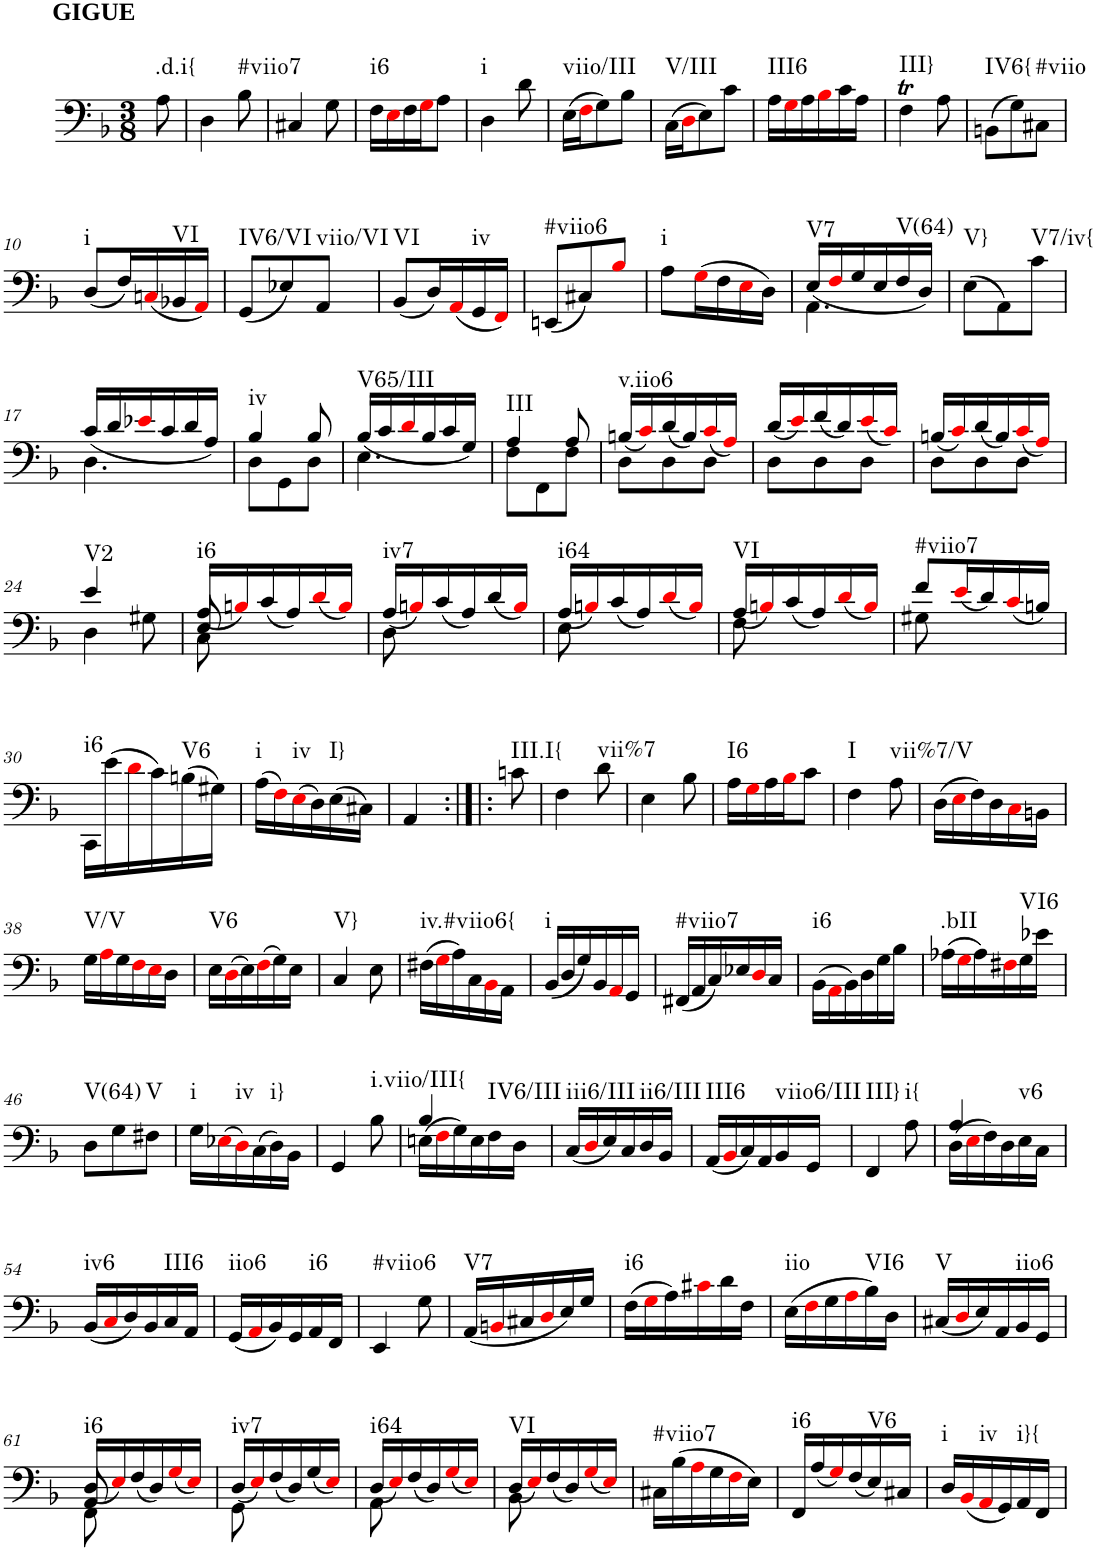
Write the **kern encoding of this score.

**kern	**harte
*part1	*part1
*staff1	*
*I"Piano	*
*I'Pno.	*
*clefF4	*
*k[b-]	*
*M3/8	*
=	=
!LO:TX:a:B:t=GIGUE	!LO:H:kt=.d.i{
8A\	N
=1	=1
4D\	.
!	!LO:H:kt=#viio7
8B-\	N
=2	=2
4C#X/	.
8G\	.
=3	=3
!	!LO:H:kt=i6
16F\LL	N
16Ei\	.
16F\	.
16Gi\J	.
8A\J	.
=4	=4
!	!LO:H:kt=i
4D\	N
8d\	.
=5	=5
!	!LO:H:kt=viio/III
(16E\LL	N
16Fi\J	.
8G\)	.
8B-\J	.
=6	=6
!	!LO:H:kt=V/III
(16C\LL	N
16Di\J	.
8E\)	.
8c\J	.
=7	=7
!	!LO:H:kt=III6
16A\LL	N
16Gi\	.
16A\	.
16B-i\	.
16c\	.
16A\JJ	.
=8	=8
!	!LO:H:kt=III}
4FT\	N
8A\	.
=9	=9
!	!LO:H:kt=IV6{
(8BBn\L	N
8G\)	.
!	!LO:H:kt=#viio
8C#X\J	N
!!LO:LB:g=z
=10	=10
!	!LO:H:kt=i
(8D/L	N
16F/L)	.
(16Cni/	.
!	!LO:H:kt=VI
16BB-X/	N
16AAi/JJ)	.
=11	=11
!	!LO:H:kt=IV6/VI
(8GG/L	N
8E-X/)	.
!	!LO:H:kt=viio/VI
8AA/J	N
=12	=12
!	!LO:H:kt=VI
(8BB-/L	N
16D/L)	.
(16AAi/	.
!	!LO:H:kt=iv
16GG/	N
16FFi/JJ)	.
=13	=13
!	!LO:H:kt=#viio6
(8EEn/L	N
8C#X/)	.
8B-i/J	.
=14	=14
!	!LO:H:kt=i
8A\L	N
(16Gi\L	.
16F\	.
16Ei\	.
16D\JJ)	.
=15	=15
*^	*
!	!	!LO:H:kt=V7
(<16E/LL	4.AA\	N
16Fi/	.	.
16G/	.	.
16E/	.	.
!	!	!LO:H:kt=V(64)
16F/	.	N
16D/JJ)	.	.
*v	*v	*
=16	=16
!	!LO:H:kt=V}
(8E\L	N
8AA\)	.
!	!LO:H:kt=V7/iv{
8c\J	N
!!LO:LB:g=z
=17	=17
*^	*
(<16c/LL	4.D\	.
16d/	.	.
16e-Xi/	.	.
16c/	.	.
16d/	.	.
16A/JJ)	.	.
=18	=18	=18
!	!	!LO:H:kt=iv
4B-/	8D\L	N
.	8GG\	.
8B-/	8D\J	.
=19	=19	=19
!	!	!LO:H:kt=V65/III
(<16B-/LL	4.E\	N
16c/	.	.
16di/	.	.
16B-/	.	.
16c/	.	.
16G/JJ)	.	.
=20	=20	=20
!	!	!LO:H:kt=III
4A/	8F\L	N
.	8FF\	.
8A/	8F\J	.
=21	=21	=21
!	!	!LO:H:kt=v.iio6
(<16Bn/LL	8D\L	N
16ci/)	.	.
(<16d/	8D\	.
16B/)	.	.
(<16ci/	8D\J	.
16Ai/JJ)	.	.
=22	=22	=22
(<16d/LL	8D\L	.
16ei/)	.	.
(<16f/	8D\	.
16d/)	.	.
(<16ei/	8D\J	.
16ci/JJ)	.	.
=23	=23	=23
(<16Bn/LL	8D\L	.
16ci/)	.	.
(<16d/	8D\	.
16B/)	.	.
(<16ci/	8D\J	.
16Ai/JJ)	.	.
!!LO:LB:g=z	!!
=24	=24	=24
!	!	!LO:H:kt=V2
4D\	4e/	N
8G#X\	8ryy	.
=25	=25	=25
*	*^	*
!	!	!	!LO:H:kt=i6
(<16A/LL	8C\	8E/	N
16Bni/)	.	.	.
(<16c/	4ryy	4ryy	.
16A/)	.	.	.
(<16di/	.	.	.
16Bi/JJ)	.	.	.
*	*v	*v	*
=26	=26	=26
!	!	!LO:H:kt=iv7
(<16A/LL	8D\	N
16Bni/)	.	.
(<16c/	4ryy	.
16A/)	.	.
(<16d/	.	.
16Bi/JJ)	.	.
=27	=27	=27
!	!	!LO:H:kt=i64
(<16A/LL	8E\	N
16Bni/)	.	.
(<16c/	4ryy	.
16A/)	.	.
(<16di/	.	.
16Bi/JJ)	.	.
=28	=28	=28
!	!	!LO:H:kt=VI
(<16A/LL	8F\	N
16Bni/)	.	.
(<16c/	4ryy	.
16A/)	.	.
(<16di/	.	.
16Bi/JJ)	.	.
=29	=29	=29
!	!	!LO:H:kt=#viio7
8f/L	8G#X\	N
(16ei/L	4ryy	.
16d/)	.	.
(16ci/	.	.
16Bn/JJ)	.	.
*v	*v	*
!!LO:LB:g=z
=30	=30
!	!LO:H:kt=i6
16CC\LL	N
(16e\	.
16di\	.
16c\)	.
!	!LO:H:kt=V6
(16Bn\	N
16G#X\JJ)	.
=31	=31
!	!LO:H:kt=i
(16A\LL	N
16Fi\)	.
!	!LO:H:kt=iv
(16Ei\	N
16D\)	.
!	!LO:H:kt=I}
(16E\	N
16C#X\JJ)	.
=32	=32
4AA/	.
=32X1:|!|:	=32X1:|!|:
!	!LO:H:kt=III.I{
8cn\	N
=33	=33
4F\	.
!	!LO:H:kt=vii%7
8d\	N
=34	=34
4E\	.
8B-\	.
=35	=35
!	!LO:H:kt=I6
16A\LL	N
16Gi\	.
16A\	.
16B-i\J	.
8c\J	.
=36	=36
!	!LO:H:kt=I
4F\	N
!	!LO:H:kt=vii%7/V
8A\	N
=37	=37
(16D\LL	.
16Ei\	.
16F\)	.
16D\	.
16Ci\	.
16BBn\JJ	.
!!LO:LB:g=z
=38	=38
!	!LO:H:kt=V/V
16G\LL	N
16Ai\	.
16G\	.
16Fi\	.
16Ei\	.
16D\JJ	.
=39	=39
!	!LO:H:kt=V6
16E\LL	N
(16Di\	.
16E\)	.
(16Fi\	.
16G\)	.
16E\JJ	.
=40	=40
!	!LO:H:kt=V}
4C/	N
8E\	.
=41	=41
!	!LO:H:kt=iv.#viio6{
(16F#X\LL	N
16Gi\	.
16A\)	.
16C\	.
16BB-i\	.
16AA\JJ	.
=42	=42
!	!LO:H:kt=i
(16BB-/LL	N
16D/	.
16G/)	.
16BB-/	.
16AAi/	.
16GG/JJ	.
=43	=43
!	!LO:H:kt=#viio7
(16FF#X/LL	N
16AA/	.
16C/)	.
16E-X/	.
16Di/	.
16C/JJ	.
=44	=44
!	!LO:H:kt=i6
(16BB-\LL	N
16AAi\	.
16BB-\)	.
16D\	.
16G\	.
16B-\JJ	.
=45	=45
!	!LO:H:kt=.bII
(16A-X\LL	N
16Gi\	.
16A-\)	.
16F#Xi\	.
!	!LO:H:kt=VI6
16G\	N
16e-X\JJ	.
!!LO:LB:g=z
=46	=46
!	!LO:H:kt=V(64)
8D\L	N
8G\	.
!	!LO:H:kt=V
8F#X\J	N
=47	=47
!	!LO:H:kt=i
16G\LL	N
(16E-Xi\	.
!	!LO:H:kt=iv
16Di\)	N
(16C\	.
!	!LO:H:kt=i}
16D\)	N
16BB-\JJ	.
=48	=48
4GG/	.
!	!LO:H:kt=i.viio/III{
8B-\	N
=49	=49
*^	*
(>16En\LL	4B-/	.
16Fi\	.	.
16G\)	.	.
16E\	.	.
!	!	!LO:H:kt=IV6/III
16F\	8ryy	N
16D\JJ	.	.
*v	*v	*
=50	=50
!	!LO:H:kt=iii6/III
(16C/LL	N
16Di/	.
16E/)	.
16C/	.
!	!LO:H:kt=ii6/III
16D/	N
16BB-/JJ	.
=51	=51
!	!LO:H:kt=III6
(16AA/LL	N
16BB-i/	.
16C/)	.
16AA/	.
!	!LO:H:kt=viio6/III
16BB-/	N
16GG/JJ	.
=52	=52
!	!LO:H:kt=III}
4FF/	N
!	!LO:H:kt=i{
8A\	N
=53	=53
*^	*
(>16D\LL	4A/	.
16Ei\	.	.
16F\)	.	.
16D\	.	.
!	!	!LO:H:kt=v6
16E\	8ryy	N
16C\JJ	.	.
*v	*v	*
!!LO:LB:g=z
=54	=54
!	!LO:H:kt=iv6
(16BB-/LL	N
16Ci/	.
16D/)	.
16BB-/	.
!	!LO:H:kt=III6
16C/	N
16AA/JJ	.
=55	=55
!	!LO:H:kt=iio6
(16GG/LL	N
16AAi/	.
16BB-/)	.
16GG/	.
!	!LO:H:kt=i6
16AA/	N
16FF/JJ	.
=56	=56
!	!LO:H:kt=#viio6
4EE/	N
8G\	.
=57	=57
!	!LO:H:kt=V7
(16AA/LL	N
16BBni/	.
16C#X/	.
16Di/	.
16E/)	.
16G/JJ	.
=58	=58
!	!LO:H:kt=i6
(16F\LL	N
16Gi\	.
16A\)	.
16c#Xi\	.
16d\	.
16F\JJ	.
=59	=59
!	!LO:H:kt=iio
(16E\LL	N
16Fi\	.
16G\	.
16Ai\	.
!	!LO:H:kt=VI6
16B-\)	N
16D\JJ	.
=60	=60
!	!LO:H:kt=V
(16C#X/LL	N
16Di/	.
16E/)	.
16AA/	.
!	!LO:H:kt=iio6
16BB-/	N
16GG/JJ	.
!!LO:LB:g=z
=61	=61
*^	*
*	*^	*
!	!	!	!LO:H:kt=i6
(<16D/LL	8FF\	8AA/	N
16Ei/)	.	.	.
(<16F/	4ryy	4ryy	.
16D/)	.	.	.
(<16Gi/	.	.	.
16Ei/JJ)	.	.	.
*	*v	*v	*
=62	=62	=62
!	!	!LO:H:kt=iv7
(<16D/LL	8GG\	N
16Ei/)	.	.
(<16F/	4ryy	.
16D/)	.	.
(<16G/	.	.
16Ei/JJ)	.	.
=63	=63	=63
!	!	!LO:H:kt=i64
(<16D/LL	8AA\	N
16Ei/)	.	.
(<16F/	4ryy	.
16D/)	.	.
(<16Gi/	.	.
16Ei/JJ)	.	.
=64	=64	=64
!	!	!LO:H:kt=VI
(<16D/LL	8BB-\	N
16Ei/)	.	.
(<16F/	4ryy	.
16D/)	.	.
(<16Gi/	.	.
16Ei/JJ)	.	.
*v	*v	*
=65	=65
!	!LO:H:kt=#viio7
16C#X\LL	N
(16B-\	.
16Ai\	.
16G\	.
16Fi\	.
16E\JJ)	.
=66	=66
!	!LO:H:kt=i6
16FF/LL	N
(16A/	.
16Gi/)	.
(16F/	.
!	!LO:H:kt=V6
16E/)	N
16C#X/JJ	.
=67	=67
!	!LO:H:kt=i
16D/LL	N
(16BB-i/	.
!	!LO:H:kt=iv
16AAi/	N
16GG/)	.
!	!LO:H:kt=i}{
16AA/	N
16FF/JJ	.
=	=
*-	*-
